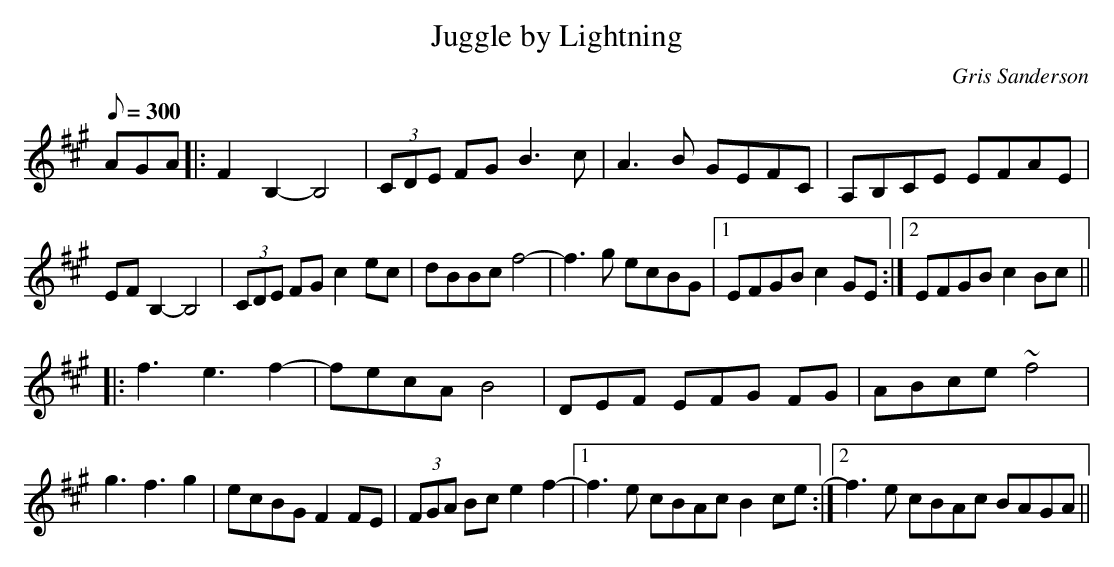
X:1
T:Juggle by Lightning
M:4/4,6/4
L:1/8
C:Gris Sanderson
Q:300
K:Bdor
AGA|:F2B,2-B,4|(3CDE FGB3c|A3B GEFC|A,B,CE EFAE|
EFB,2-B,4|(3CDE FG c2ec|dBBcf4-|f3g ecBG|1EFGB c2GE:|2EFGB c2Bc||
|:f3e3f2-|fecA B4|DEF EFG FG|ABce ~f4|
g3f3g2|ecBG F2FE|(3FGA Bc e2f2-|1f3e cBAc B2ce:|2f3e cBAc BAGA||
